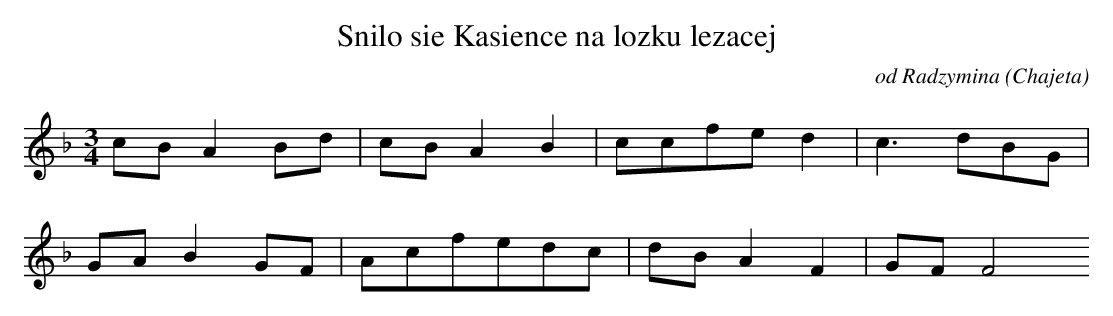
X:1
T: Snilo sie Kasience na lozku lezacej
O: od Radzymina (Chajeta)
M: 3/4
L: 1/8
K: F
cBA2Bd | cBA2B2 | ccfed2 | c3dBG |
GAB2GF | Acfedc | dBA2F2 | GFF4
